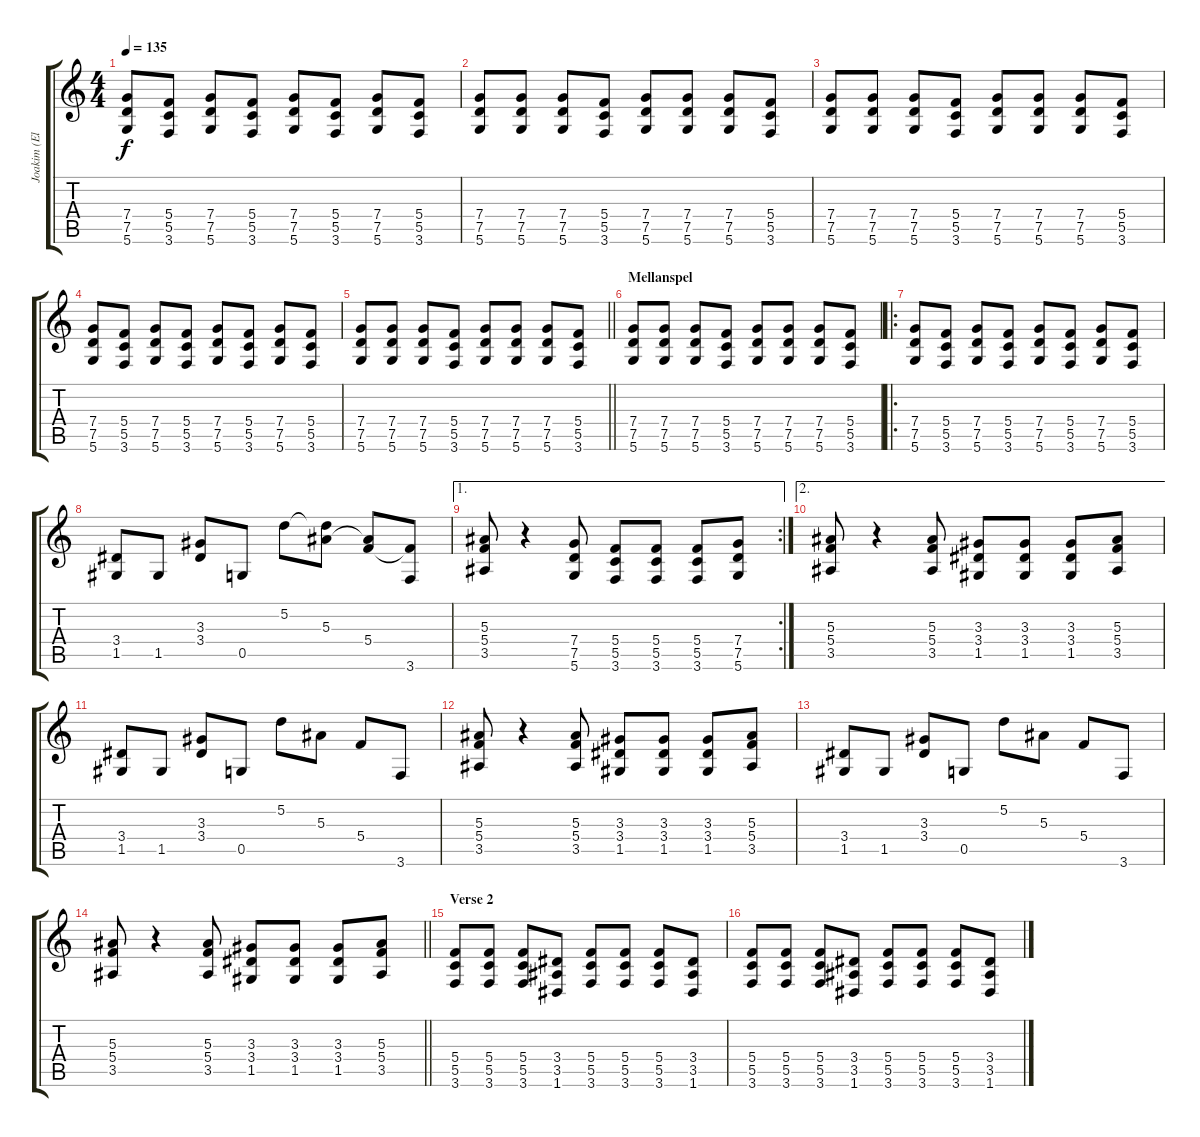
\track ("Joakim (El-gitarr)" "Joakim (El") {instrument distortionguitar}
\staff {score tabs}
\tuning (D4 A3 F3 C3 G2 D2) {hide}
\ts (4 4)
\tempo 135
\clef g2
\ks c
(7.4 7.5 5.6).8{dy f} (5.4 5.5 3.6).8 (7.4 7.5 5.6).8 (5.4 5.5 3.6).8 (7.4 7.5 5.6).8 (5.4 5.5 3.6).8 (7.4 7.5 5.6).8 (5.4 5.5 3.6).8 |
(7.4 7.5 5.6).8 (7.4 7.5 5.6).8 (7.4 7.5 5.6).8 (5.4 5.5 3.6).8 (7.4 7.5 5.6).8 (7.4 7.5 5.6).8 (7.4 7.5 5.6).8 (5.4 5.5 3.6).8 |
(7.4 7.5 5.6).8 (7.4 7.5 5.6).8 (7.4 7.5 5.6).8 (5.4 5.5 3.6).8 (7.4 7.5 5.6).8 (7.4 7.5 5.6).8 (7.4 7.5 5.6).8 (5.4 5.5 3.6).8 |
(7.4 7.5 5.6).8 (5.4 5.5 3.6).8 (7.4 7.5 5.6).8 (5.4 5.5 3.6).8 (7.4 7.5 5.6).8 (5.4 5.5 3.6).8 (7.4 7.5 5.6).8 (5.4 5.5 3.6).8 |
\barLineRight lightlight
(7.4 7.5 5.6).8 (7.4 7.5 5.6).8 (7.4 7.5 5.6).8 (5.4 5.5 3.6).8 (7.4 7.5 5.6).8 (7.4 7.5 5.6).8 (7.4 7.5 5.6).8 (5.4 5.5 3.6).8 |
\section ("" "Mellanspel")
(7.4 7.5 5.6).8 (7.4 7.5 5.6).8 (7.4 7.5 5.6).8 (5.4 5.5 3.6).8 (7.4 7.5 5.6).8 (7.4 7.5 5.6).8 (7.4 7.5 5.6).8 (5.4 5.5 3.6).8 |
\ro
(7.4 7.5 5.6).8 (5.4 5.5 3.6).8 (7.4 7.5 5.6).8 (5.4 5.5 3.6).8 (7.4 7.5 5.6).8 (5.4 5.5 3.6).8 (7.4 7.5 5.6).8 (5.4 5.5 3.6).8 |
(3.4 1.5).8 1.5.8 (3.3 3.4).8 0.5.8 5.2.8 (5.2{t} 5.3).8 (5.3{t} 5.4).8 (5.4{t} 3.6).8 |
\ae 1
\rc 2
(5.3 5.4 3.5).8 r.4 (7.4 7.5 5.6).8 (5.4 5.5 3.6).8 (5.4 5.5 3.6).8 (5.4 5.5 3.6).8 (7.4 7.5 5.6).8 |
\ae 2
(5.3 5.4 3.5).8 r.4 (5.3 5.4 3.5).8 (3.3 3.4 1.5).8 (3.3 3.4 1.5).8 (3.3 3.4 1.5).8 (5.3 5.4 3.5).8 |
(3.4 1.5).8 1.5.8 (3.3 3.4).8 0.5.8 5.2.8 5.3.8 5.4.8 3.6.8 |
(5.3 5.4 3.5).8 r.4 (5.3 5.4 3.5).8 (3.3 3.4 1.5).8 (3.3 3.4 1.5).8 (3.3 3.4 1.5).8 (5.3 5.4 3.5).8 |
(3.4 1.5).8 1.5.8 (3.3 3.4).8 0.5.8 5.2.8 5.3.8 5.4.8 3.6.8 |
\barLineRight lightlight
(5.3 5.4 3.5).8 r.4 (5.3 5.4 3.5).8 (3.3 3.4 1.5).8 (3.3 3.4 1.5).8 (3.3 3.4 1.5).8 (5.3 5.4 3.5).8 |
\section ("" "Verse 2")
(5.4 5.5 3.6).8 (5.4 5.5 3.6).8 (5.4 5.5 3.6).8 (3.4 3.5 1.6).8 (5.4 5.5 3.6).8 (5.4 5.5 3.6).8 (5.4 5.5 3.6).8 (3.4 3.5 1.6).8 |
(5.4 5.5 3.6).8 (5.4 5.5 3.6).8 (5.4 5.5 3.6).8 (3.4 3.5 1.6).8 (5.4 5.5 3.6).8 (5.4 5.5 3.6).8 (5.4 5.5 3.6).8 (3.4 3.5 1.6).8
